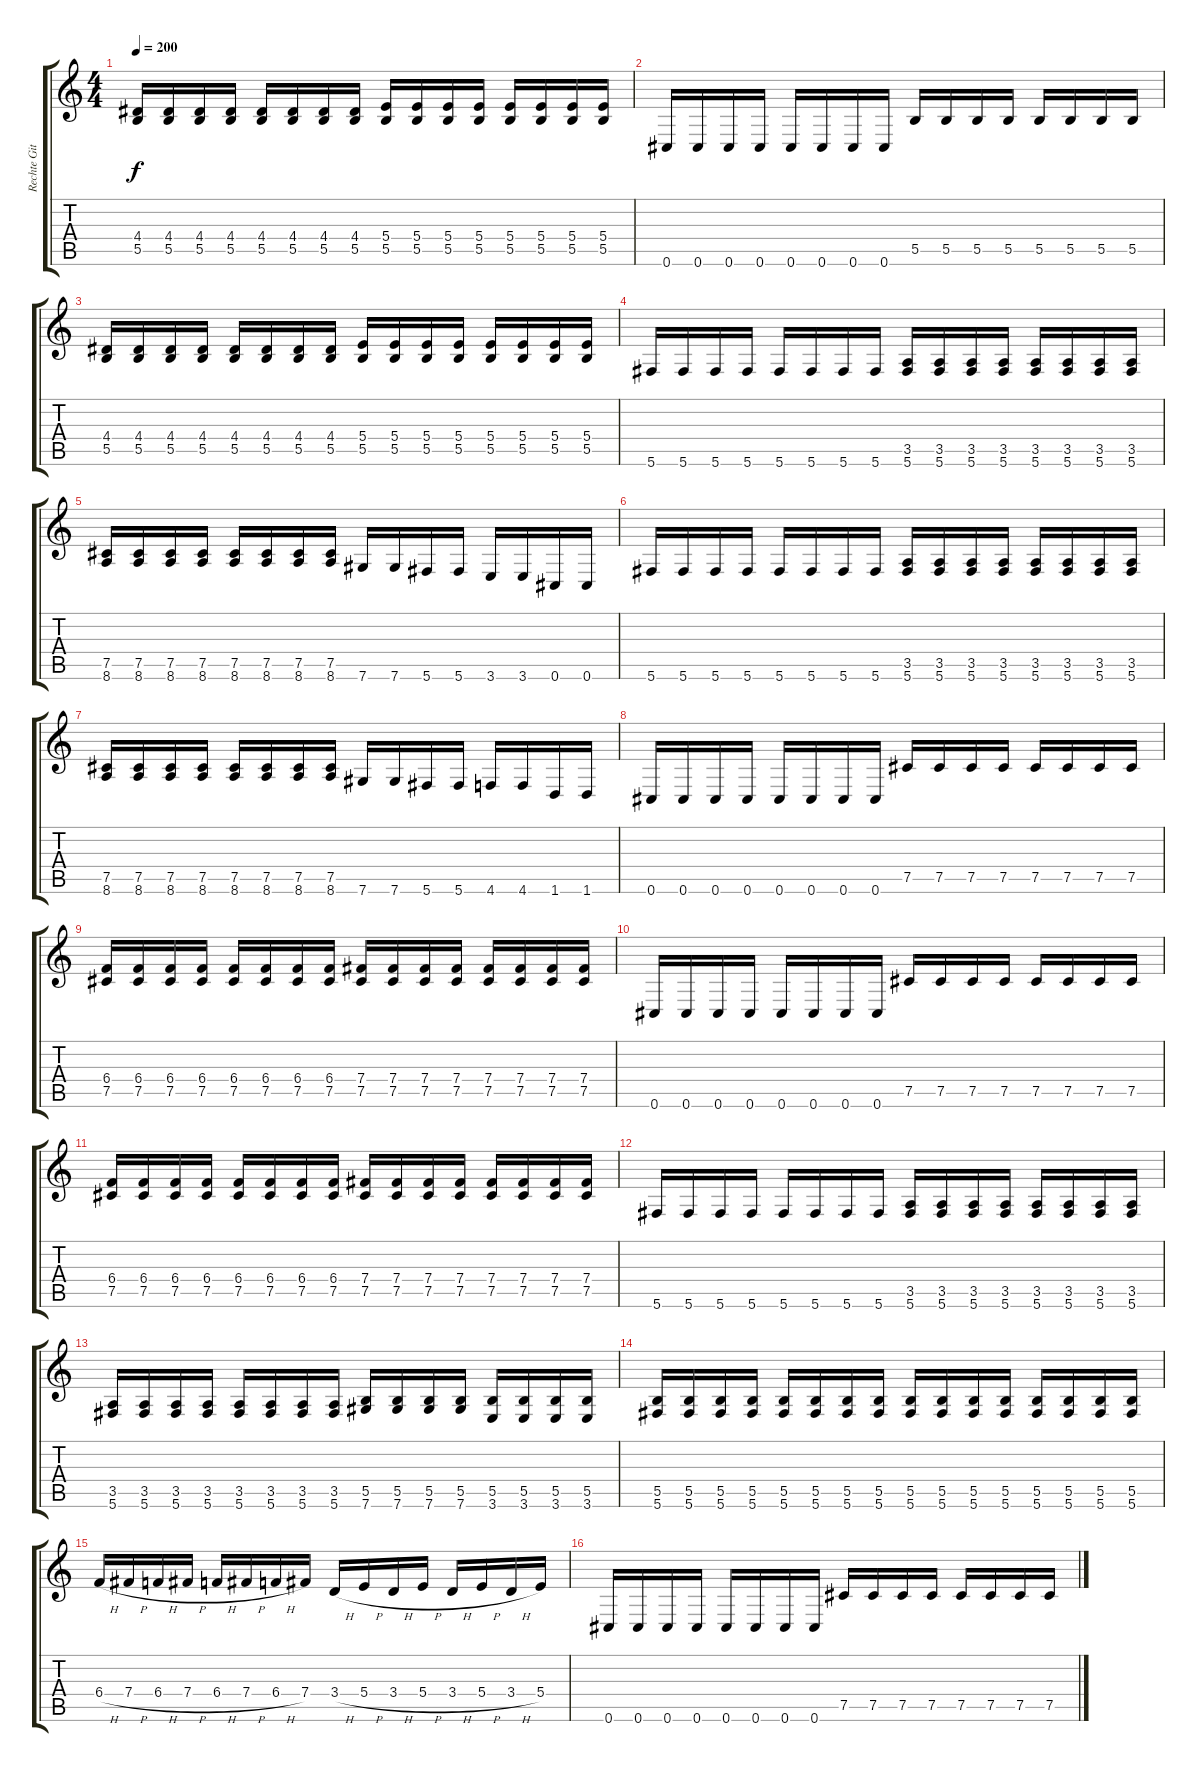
\track ("Rechte Gitarre" "Rechte Git") {instrument distortionguitar}
\staff {score tabs}
\tuning (Db4 Ab3 E3 B2 Gb2 Db2) {hide}
\ts (4 4)
\tempo 200
\clef g2
\ks c
(4.4 5.5).16{dy f} (4.4 5.5).16 (4.4 5.5).16 (4.4 5.5).16 (4.4 5.5).16 (4.4 5.5).16 (4.4 5.5).16 (4.4 5.5).16 (5.4 5.5).16 (5.4 5.5).16 (5.4 5.5).16 (5.4 5.5).16 (5.4 5.5).16 (5.4 5.5).16 (5.4 5.5).16 (5.4 5.5).16 |
0.6.16 0.6.16 0.6.16 0.6.16 0.6.16 0.6.16 0.6.16 0.6.16 5.5.16 5.5.16 5.5.16 5.5.16 5.5.16 5.5.16 5.5.16 5.5.16 |
(4.4 5.5).16 (4.4 5.5).16 (4.4 5.5).16 (4.4 5.5).16 (4.4 5.5).16 (4.4 5.5).16 (4.4 5.5).16 (4.4 5.5).16 (5.4 5.5).16 (5.4 5.5).16 (5.4 5.5).16 (5.4 5.5).16 (5.4 5.5).16 (5.4 5.5).16 (5.4 5.5).16 (5.4 5.5).16 |
5.6.16 5.6.16 5.6.16 5.6.16 5.6.16 5.6.16 5.6.16 5.6.16 (3.5 5.6).16 (3.5 5.6).16 (3.5 5.6).16 (3.5 5.6).16 (3.5 5.6).16 (3.5 5.6).16 (3.5 5.6).16 (3.5 5.6).16 |
(7.5 8.6).16 (7.5 8.6).16 (7.5 8.6).16 (7.5 8.6).16 (7.5 8.6).16 (7.5 8.6).16 (7.5 8.6).16 (7.5 8.6).16 7.6.16 7.6.16 5.6.16 5.6.16 3.6.16 3.6.16 0.6.16 0.6.16 |
5.6.16 5.6.16 5.6.16 5.6.16 5.6.16 5.6.16 5.6.16 5.6.16 (3.5 5.6).16 (3.5 5.6).16 (3.5 5.6).16 (3.5 5.6).16 (3.5 5.6).16 (3.5 5.6).16 (3.5 5.6).16 (3.5 5.6).16 |
(7.5 8.6).16 (7.5 8.6).16 (7.5 8.6).16 (7.5 8.6).16 (7.5 8.6).16 (7.5 8.6).16 (7.5 8.6).16 (7.5 8.6).16 7.6.16 7.6.16 5.6.16 5.6.16 4.6.16 4.6.16 1.6.16 1.6.16 |
0.6.16 0.6.16 0.6.16 0.6.16 0.6.16 0.6.16 0.6.16 0.6.16 7.5.16 7.5.16 7.5.16 7.5.16 7.5.16 7.5.16 7.5.16 7.5.16 |
(6.4 7.5).16 (6.4 7.5).16 (6.4 7.5).16 (6.4 7.5).16 (6.4 7.5).16 (6.4 7.5).16 (6.4 7.5).16 (6.4 7.5).16 (7.4 7.5).16 (7.4 7.5).16 (7.4 7.5).16 (7.4 7.5).16 (7.4 7.5).16 (7.4 7.5).16 (7.4 7.5).16 (7.4 7.5).16 |
0.6.16 0.6.16 0.6.16 0.6.16 0.6.16 0.6.16 0.6.16 0.6.16 7.5.16 7.5.16 7.5.16 7.5.16 7.5.16 7.5.16 7.5.16 7.5.16 |
(6.4 7.5).16 (6.4 7.5).16 (6.4 7.5).16 (6.4 7.5).16 (6.4 7.5).16 (6.4 7.5).16 (6.4 7.5).16 (6.4 7.5).16 (7.4 7.5).16 (7.4 7.5).16 (7.4 7.5).16 (7.4 7.5).16 (7.4 7.5).16 (7.4 7.5).16 (7.4 7.5).16 (7.4 7.5).16 |
5.6.16 5.6.16 5.6.16 5.6.16 5.6.16 5.6.16 5.6.16 5.6.16 (3.5 5.6).16 (3.5 5.6).16 (3.5 5.6).16 (3.5 5.6).16 (3.5 5.6).16 (3.5 5.6).16 (3.5 5.6).16 (3.5 5.6).16 |
(3.5 5.6).16 (3.5 5.6).16 (3.5 5.6).16 (3.5 5.6).16 (3.5 5.6).16 (3.5 5.6).16 (3.5 5.6).16 (3.5 5.6).16 (5.5 7.6).16 (5.5 7.6).16 (5.5 7.6).16 (5.5 7.6).16 (5.5 3.6).16 (5.5 3.6).16 (5.5 3.6).16 (5.5 3.6).16 |
(5.5 5.6).16 (5.5 5.6).16 (5.5 5.6).16 (5.5 5.6).16 (5.5 5.6).16 (5.5 5.6).16 (5.5 5.6).16 (5.5 5.6).16 (5.5 5.6).16 (5.5 5.6).16 (5.5 5.6).16 (5.5 5.6).16 (5.5 5.6).16 (5.5 5.6).16 (5.5 5.6).16 (5.5 5.6).16 |
6.4{h}.16 7.4{h}.16 6.4{h}.16 7.4{h}.16 6.4{h}.16 7.4{h}.16 6.4{h}.16 7.4.16 3.4{h}.16 5.4{h}.16 3.4{h}.16 5.4{h}.16 3.4{h}.16 5.4{h}.16 3.4{h}.16 5.4.16 |
0.6.16 0.6.16 0.6.16 0.6.16 0.6.16 0.6.16 0.6.16 0.6.16 7.5.16 7.5.16 7.5.16 7.5.16 7.5.16 7.5.16 7.5.16 7.5.16
